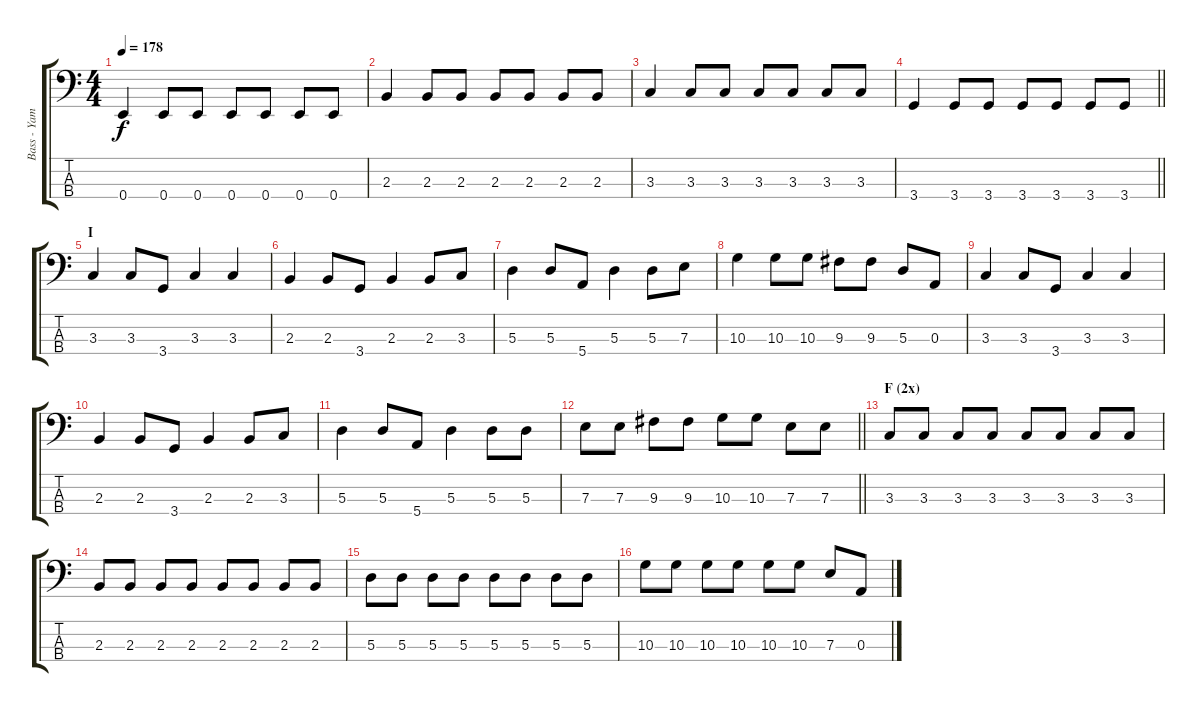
\track ("Bass - Yamada" "Bass - Yam") {instrument electricbasspick}
\staff {score tabs}
\tuning (G2 D2 A1 E1) {hide}
\ts (4 4)
\tempo 178
\clef f4
\ks c
0.4.4{dy f} 0.4.8 0.4.8 0.4.8 0.4.8 0.4.8 0.4.8 |
2.3.4 2.3.8 2.3.8 2.3.8 2.3.8 2.3.8 2.3.8 |
3.3.4 3.3.8 3.3.8 3.3.8 3.3.8 3.3.8 3.3.8 |
\barLineRight lightlight
3.4.4 3.4.8 3.4.8 3.4.8 3.4.8 3.4.8 3.4.8 |
\section ("" "I")
3.3.4 3.3.8 3.4.8 3.3.4 3.3.4 |
2.3.4 2.3.8 3.4.8 2.3.4 2.3.8 3.3.8 |
5.3.4 5.3.8 5.4.8 5.3.4 5.3.8 7.3.8 |
10.3.4 10.3.8 10.3.8 9.3.8 9.3.8 5.3.8 0.3.8 |
3.3.4 3.3.8 3.4.8 3.3.4 3.3.4 |
2.3.4 2.3.8 3.4.8 2.3.4 2.3.8 3.3.8 |
5.3.4 5.3.8 5.4.8 5.3.4 5.3.8 5.3.8 |
\barLineRight lightlight
7.3.8 7.3.8 9.3.8 9.3.8 10.3.8 10.3.8 7.3.8 7.3.8 |
\section ("" "F (2x)")
3.3.8 3.3.8 3.3.8 3.3.8 3.3.8 3.3.8 3.3.8 3.3.8 |
2.3.8 2.3.8 2.3.8 2.3.8 2.3.8 2.3.8 2.3.8 2.3.8 |
5.3.8 5.3.8 5.3.8 5.3.8 5.3.8 5.3.8 5.3.8 5.3.8 |
10.3.8 10.3.8 10.3.8 10.3.8 10.3.8 10.3.8 7.3.8 0.3.8
